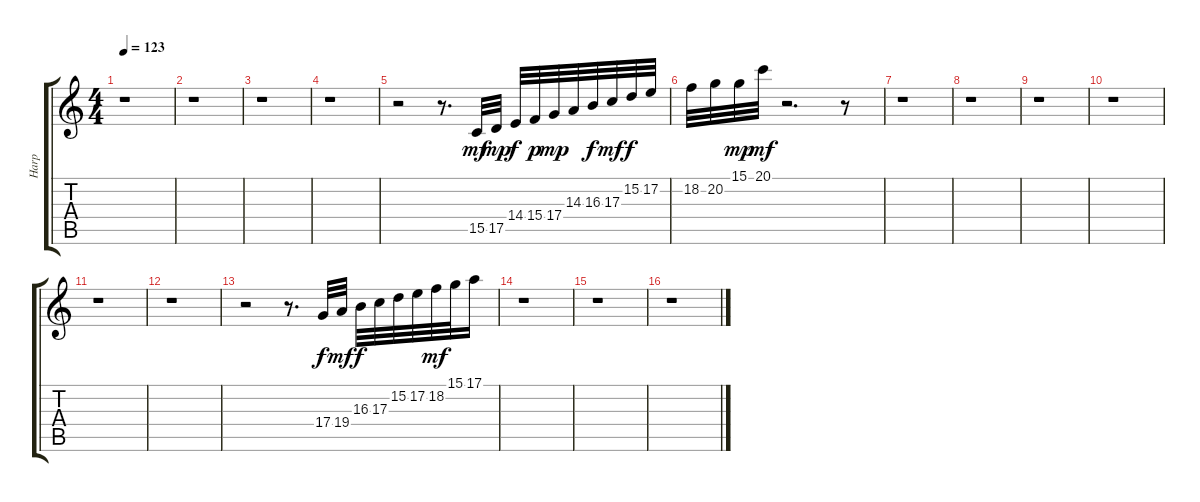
\track ("Harp" "Harp") {instrument orchestralharp}
\staff {score tabs}
\tuning (E4 B3 G3 D3 A2 E2) {hide}
\ts (4 4)
\tempo 123
\clef g2
\ks c
r.1{dy f} |
r.1 |
r.1 |
r.1 |
r.2 r.8{d} 15.5.32{dy mf} 17.5.32{dy mp} 14.4.32{dy f} 15.4.32{dy p} 17.4.32{dy mp} 14.3.32 16.3.32{dy f} 17.3.32{dy mf} 15.2.32{dy f} 17.2.32 |
18.2.32 20.2.32 15.1.32{dy mp} 20.1.32{dy mf} r.2{d} r.8 |
r.1 |
r.1 |
r.1 |
r.1 |
r.1 |
r.1 |
r.2 r.8{d} 17.4.32{dy f} 19.4.32{dy mf} 16.3.32{dy f} 17.3.32 15.2.32 17.2.32 18.2.32{dy mf} 15.1.32 17.1.16 |
r.1 |
r.1 |
r.1
